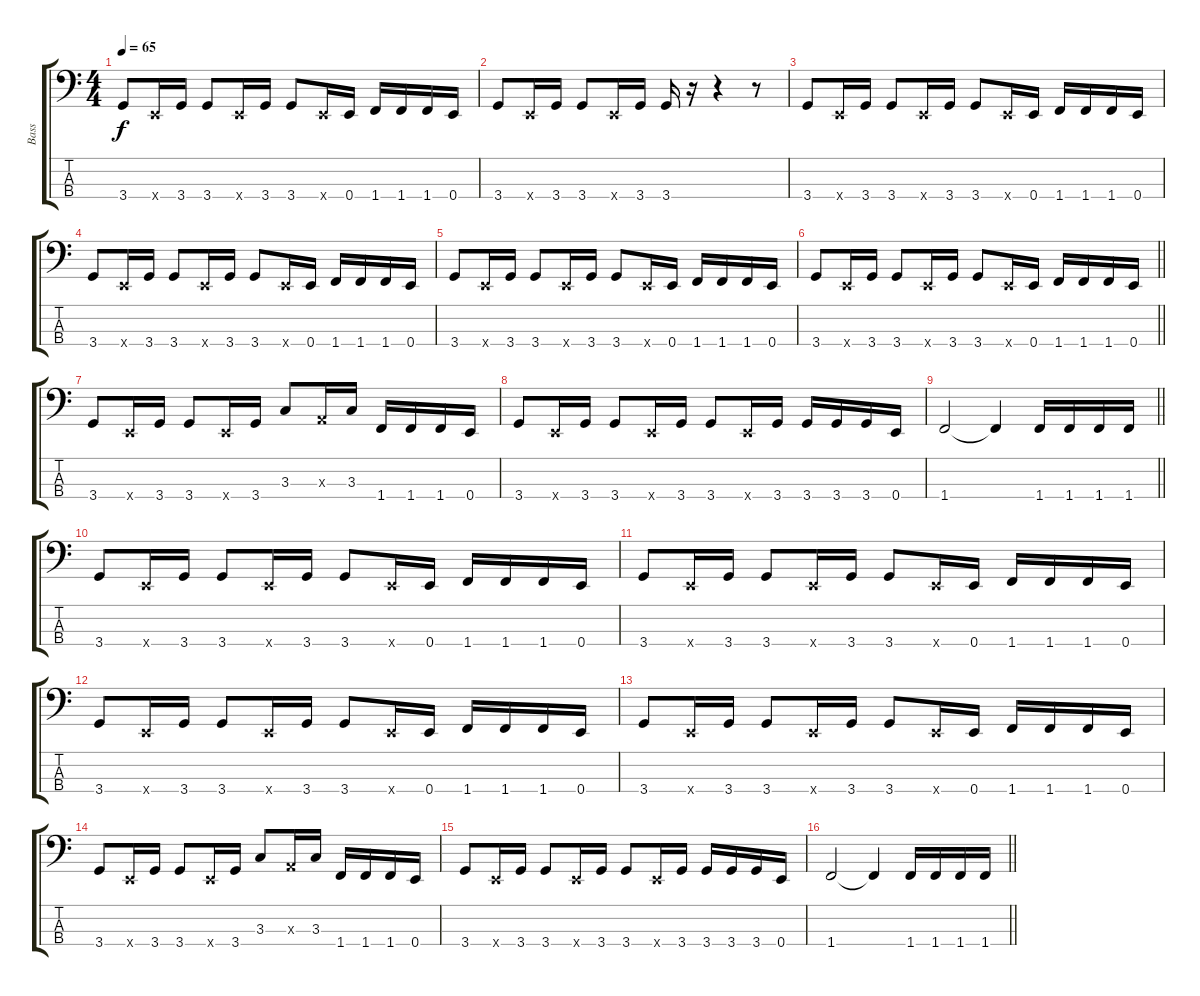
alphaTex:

\track ("Bass" "Bass") {instrument electricbassfinger}
\staff {score tabs}
\tuning (G2 D2 A1 E1) {hide}
\ts (4 4)
\tempo 65
\clef f4
\ks c
3.4.8{dy f instrument electricbassfinger} 0.4{x}.16 3.4.16 3.4.8 0.4{x}.16 3.4.16 3.4.8 0.4{x}.16 0.4.16 1.4.16 1.4.16 1.4.16 0.4.16 |
3.4.8 0.4{x}.16 3.4.16 3.4.8 0.4{x}.16 3.4.16 3.4.16 r.16 r.4 r.8 |
3.4.8 0.4{x}.16 3.4.16 3.4.8 0.4{x}.16 3.4.16 3.4.8 0.4{x}.16 0.4.16 1.4.16 1.4.16 1.4.16 0.4.16 |
3.4.8 0.4{x}.16 3.4.16 3.4.8 0.4{x}.16 3.4.16 3.4.8 0.4{x}.16 0.4.16 1.4.16 1.4.16 1.4.16 0.4.16 |
3.4.8 0.4{x}.16 3.4.16 3.4.8 0.4{x}.16 3.4.16 3.4.8 0.4{x}.16 0.4.16 1.4.16 1.4.16 1.4.16 0.4.16 |
\barLineRight lightlight
3.4.8 0.4{x}.16 3.4.16 3.4.8 0.4{x}.16 3.4.16 3.4.8 0.4{x}.16 0.4.16 1.4.16 1.4.16 1.4.16 0.4.16 |
3.4.8 0.4{x}.16 3.4.16 3.4.8 0.4{x}.16 3.4.16 3.3.8 0.3{x}.16 3.3.16 1.4.16 1.4.16 1.4.16 0.4.16 |
3.4.8 0.4{x}.16 3.4.16 3.4.8 0.4{x}.16 3.4.16 3.4.8 0.4{x}.16 3.4.16 3.4.16 3.4.16 3.4.16 0.4.16 |
\barLineRight lightlight
1.4.2 1.4{t}.4 1.4.16 1.4.16 1.4.16 1.4.16 |
3.4.8 0.4{x}.16 3.4.16 3.4.8 0.4{x}.16 3.4.16 3.4.8 0.4{x}.16 0.4.16 1.4.16 1.4.16 1.4.16 0.4.16 |
3.4.8 0.4{x}.16 3.4.16 3.4.8 0.4{x}.16 3.4.16 3.4.8 0.4{x}.16 0.4.16 1.4.16 1.4.16 1.4.16 0.4.16 |
3.4.8 0.4{x}.16 3.4.16 3.4.8 0.4{x}.16 3.4.16 3.4.8 0.4{x}.16 0.4.16 1.4.16 1.4.16 1.4.16 0.4.16 |
3.4.8 0.4{x}.16 3.4.16 3.4.8 0.4{x}.16 3.4.16 3.4.8 0.4{x}.16 0.4.16 1.4.16 1.4.16 1.4.16 0.4.16 |
3.4.8 0.4{x}.16 3.4.16 3.4.8 0.4{x}.16 3.4.16 3.3.8 0.3{x}.16 3.3.16 1.4.16 1.4.16 1.4.16 0.4.16 |
3.4.8 0.4{x}.16 3.4.16 3.4.8 0.4{x}.16 3.4.16 3.4.8 0.4{x}.16 3.4.16 3.4.16 3.4.16 3.4.16 0.4.16 |
\barLineRight lightlight
1.4.2 1.4{t}.4 1.4.16 1.4.16 1.4.16 1.4.16
